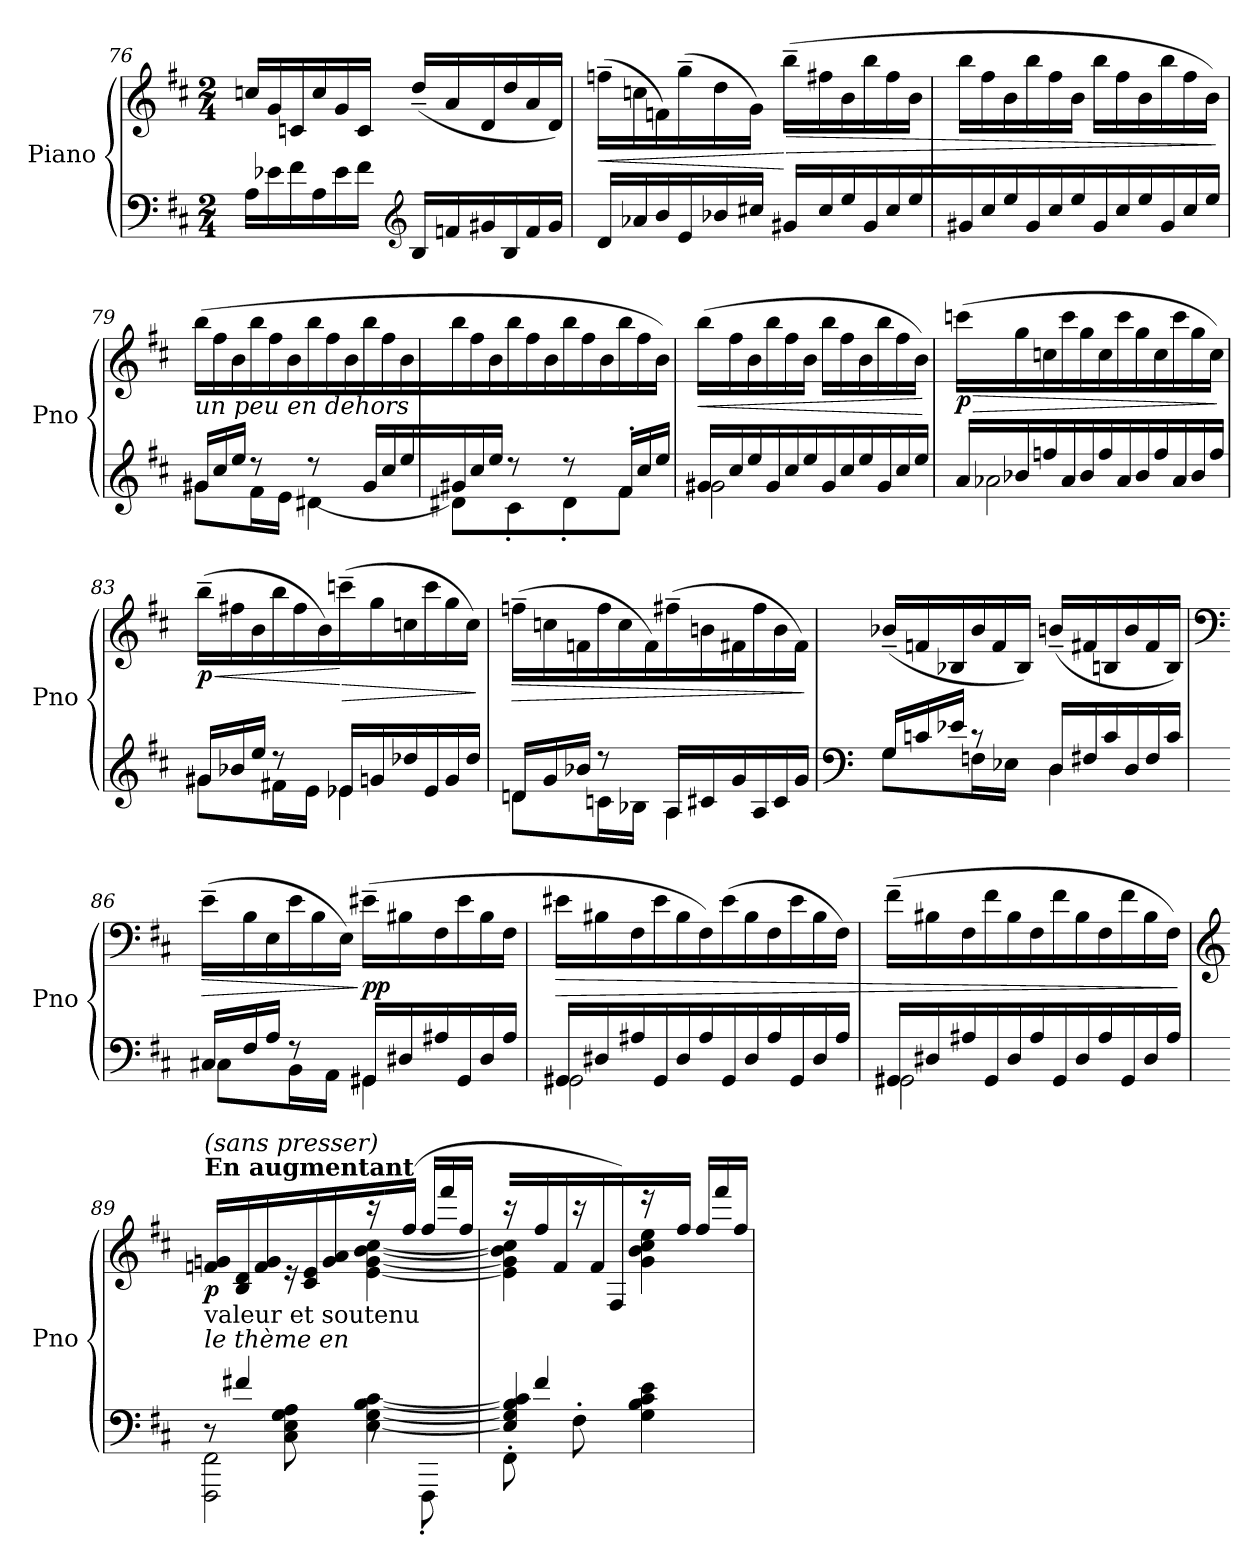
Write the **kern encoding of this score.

**kern	**kern	**dynam
*part1	*part1	*part1
*staff2	*staff1	*staff1/2
*I"Piano	*	*
*I'Pno	*	*
!!LO:LB:g=z
*clefF4	*clefG2	*
*k[f#c#]	*k[f#c#]	*
*M2/4	*M2/4	*
*Xtuplet	*Xtuplet	*
=76	=76	=76
24A\LL	24ccn/LL	.
24e-X\	24g/	.
24f#\	24cn/	.
24A\	24cc/	.
24e-\	24g/	.
24f#\JJ	24c/JJ	.
*clefG2	*	*
24B/LL	(<24dd~/LL	.
24fn/	24a/	.
24g#X/	24d/	.
24B/	24dd/	.
24f/	24a/	.
24g#/JJ	24d/JJ)	.
=77	=77	=77
!	!	!LO:HP:b
24d/LL	(>24ffn~\LL	<
24a-X/	24ccn\	.
24b/	24fn\)	.
24e/	(>24gg~\	.
24b-X/	24dd\	.
24cc#X/JJ	24g\JJ)	.
!	!	!LO:HP:n=1:b
24g#X/LL	(>24bb~>\LL	[ >
24cc#/	24ff#X\	.
24ee/	24b\	.
24g#/	24bb\	.
24cc#/	24ff#\	.
24ee/	24b\JJ	.
=78	=78	=78
24g#X/	24bb\LL	.
24cc#/	24ff#\	.
24ee/	24b\	.
24g#/	24bb\	.
24cc#/	24ff#\	.
24ee/	24b\JJ	.
24g#/	24bb\LL	.
24cc#/	24ff#\	.
24ee/	24b\	.
24g#/	24bb\	.
24cc#/	24ff#\	.
24ee/JJ	24b\JJ)	.
.	.	]
!!LO:LB:g=z
=79	=79	=79
*^	*	*
!LO:TX:i:t=un peu en dehors	!	!	!
24g#X/LL	8g#\L	(>24bb\LL	.
24cc#/	.	24ff#\	.
24ee/JJ	.	24b\	.
8r	16f#\L	24bb\	.
.	.	24ff#\	.
.	16e\JJ	.	.
.	.	24b\	.
8r	[4d#X\	24bb\	.
.	.	24ff#\	.
.	.	24b\	.
24g#/LL	.	24bb\	.
24cc#/	.	24ff#\	.
24ee/	.	24b\	.
=80	=80	=80	=80
24g#X/	8d#X\L]	24bb\	.
24cc#/	.	24ff#\	.
24ee/JJ	.	24b\	.
8r	8c#'\	24bb\	.
.	.	24ff#\	.
.	.	24b\	.
8r	8d#'\	24bb\	.
.	.	24ff#\	.
.	.	24b\	.
24f#'</LL	8f#\J	24bb\	.
24cc#/	.	24ff#\	.
24ee/JJ	.	24b\JJ)	.
=81	=81	=81	=81
!	!	!	!LO:HP:b
24g#X/LL	2g#\	(>24bb\LL	<
24cc#/	.	24ff#\	.
24ee/	.	24b\	.
24g#/	.	24bb\	.
24cc#/	.	24ff#\	.
24ee/	.	24b\JJ	.
24g#/	.	24bb\LL	.
24cc#/	.	24ff#\	.
24ee/	.	24b\	.
24g#/	.	24bb\	.
24cc#/	.	24ff#\	.
24ee/JJ	.	24b\JJ)	.
*v	*v	*	*
.	.	[
=82	=82	=82
*^	*	*
!	!	!	!LO:HP:b
!	!	!	!LO:DY:n=1:b
24a/LL	2a-X\	(>24cccn\LL	> p
24b-X/	.	24gg\	.
24ffn/	.	24ccn\	.
24a-/	.	24ccc\	.
24b-/	.	24gg\	.
24ff/	.	24cc\	.
24a-/	.	24ccc\	.
24b-/	.	24gg\	.
24ff/	.	24cc\	.
24a-/	.	24ccc\	.
24b-/	.	24gg\	.
24ff/JJ	.	24cc\JJ)	.
*v	*v	*	*
.	.	]
!!LO:PB:g=z
=83	=83	=83
*^	*	*
!	!	!	!LO:HP:b
!	!	!	!LO:DY:n=1:b
24g#X/LL	8g#\L	(>24bb~\LL	< p
24b-X/	.	24ff#X\	.
24ee/JJ	.	24b\	.
8r	16f#X\L	24bb\	.
.	.	24ff#\	.
.	16e\JJ	.	.
.	.	24b\)	.
!	!	!	!LO:HP:n=1:b
24e-X/LL	4e-\	(>24cccn~\	[ >
24gn/	.	24gg\	.
24dd-X/	.	24ccn\	.
24e-/	.	24ccc\	.
24g/	.	24gg\	.
24dd-/JJ	.	24cc\JJ)	.
*v	*v	*	*
.	.	]
=84	=84	=84
*^	*	*
!	!	!	!LO:HP:b
24dn/LL	8d\L	(>24ffn~\LL	>
24g/	.	24ccn\	.
24b-X/JJ	.	24fn\	.
8r	16cn\L	24ff\	.
.	.	24cc\	.
.	16B-X\JJ	.	.
.	.	24f\)	.
24A/LL	4A\	(>24ff#X~\	.
24c#X/	.	24bn\	.
24g/	.	24f#X\	.
24A/	.	24ff#\	.
24c#/	.	24b\	.
24g/JJ	.	24f#\JJ)	.
*v	*v	*	*
.	.	]
=85	=85	=85
*clefF4	*	*
*^	*	*
!	!	!	!LO:DY:b
!	!	!	!LO:DY:n=1:b
24G/LL	8G\L	(<24b-X~/LL	other-dynamics p
24cn/	.	24fn/	.
24e-X/JJ	.	24B-X/	.
8r	16Fn\L	24b-/	.
.	.	24f/	.
.	16E-X\JJ	.	.
.	.	24B-/JJ)	.
24D/LL	4D\	(<24bn~/LL	.
24F#X/	.	24f#X/	.
24c/	.	24Bn/	.
24D/	.	24b/	.
24F#/	.	24f#/	.
24c/JJ	.	24B/JJ)	.
=86	=86	=86	=86
*	*	*clefF4	*
!	!	!	!LO:HP:b
24C#X/LL	8C#\L	(>24e~\LL	>
24F#/	.	24B\	.
24A/JJ	.	24E\	.
8r	16BB\L	24e\	.
.	.	24B\	.
.	16AA\JJ	.	.
.	.	24E\JJ)	.
!	!	!	!LO:DY:n=1:b
24GG#X/LL	4GG#\	(>24e#X~\LL	] pp
24D#X/	.	24B#X\	.
24A#X/	.	24F#\	.
24GG#/	.	24e#\	.
24D#/	.	24B#\	.
24A#/JJ	.	24F#\JJ	.
!!LO:LB:g=z
=87	=87	=87	=87
!	!	!	!LO:HP:b
24GG#X/LL	2GG#\	24e#X\LL	>
24D#X/	.	24B#X\	.
24A#X/	.	24F#\	.
24GG#/	.	24e#\	.
24D#/	.	24B#\	.
24A#/	.	24F#\)	.
24GG#/	.	(>24e#\	.
24D#/	.	24B#\	.
24A#/	.	24F#\	.
24GG#/	.	24e#\	.
24D#/	.	24B#\	.
24A#/JJ	.	24F#\JJ)	.
=88	=88	=88	=88
24GG#X/LL	2GG#\	(>24f#~\LL	.
24D#X/	.	24B#X\	.
24A#X/	.	24F#\	.
24GG#/	.	24f#\	.
24D#/	.	24B#\	.
24A#/	.	24F#\	.
24GG#/	.	24f#\	.
24D#/	.	24B#\	.
24A#/	.	24F#\	.
24GG#/	.	24f#\	.
24D#/	.	24B#\	.
24A#/JJ	.	24F#\JJ)	.
*v	*v	*	*
.	.	]
=89	=89	=89
*	*clefG2	*
*^	*^	*
*	*^	*	*	*
*	*	*^	*	*	*
!	!	!	!	!LO:TX:a:B:t=En augmentant	!	!
!	!	!	!	!LO:TX:i:t=(sans presser)	!	!
!LO:TX:i:t=le thème en	!	!	!	!	!	!
!LO:TX:t=valeur et soutenu	!	!	!	!	!	!
!	!	!	!	!	!	!LO:DY:b
24%7ryy	8r	2FFF#\ 2FF#\	4ryy	24fn/ 24gn/LL	4ryy	p
.	.	.	.	24B/ 24d/	.	.
.	.	.	.	24f/ 24g/JJ	.	.
.	8C#\ 8E\ 8G\ 8A\	.	.	24r	.	.
.	.	.	.	24c#/ 24e/LL	.	.
.	.	.	.	24g/ 24a/JJ	.	.
.	8r	.	[4E\ [4G\ [4B\ [4c#\	24r	[4e\ [4g\ [4b\ [4cc#\	.
24f#X/LL	.	.	.	24ryy	.	.
6ryy	.	.	.	(>24ff#\JJ	.	.
.	8FFF#'\	.	.	24ff#/LL	.	.
.	.	.	.	24fff#/	.	.
.	.	.	.	24ff#/JJ	.	.
*	*	*v	*v	*	*	*
!!LO:LB:g=z	!!
=90	=90	=90	=90	=90	=90
24%7ryy	4E/] 4G/] 4B/] 4c#/]	8FF#'\	24r	4e\] 4g\] 4b\] 4cc#\]	.
.	.	.	24ff#/LL	.	.
.	.	.	24f#/JJ	.	.
.	.	8F#'\	24r	.	.
.	.	.	24f#/LL	.	.
.	.	.	24F#/JJ)	.	.
.	4G\ 4B\ 4c#\ 4e\	4ryy	24r	4g\ 4b\ 4cc#\ 4ee\	.
(>24f#/LL	.	.	24ryy	.	.
6ryy	.	.	24ff#\JJ	.	.
.	.	.	24ff#/LL	.	.
.	.	.	24fff#/	.	.
.	.	.	24ff#/JJ)	.	.
*v	*v	*v	*	*	*
*	*v	*v	*
=	=	=
*-	*-	*-
